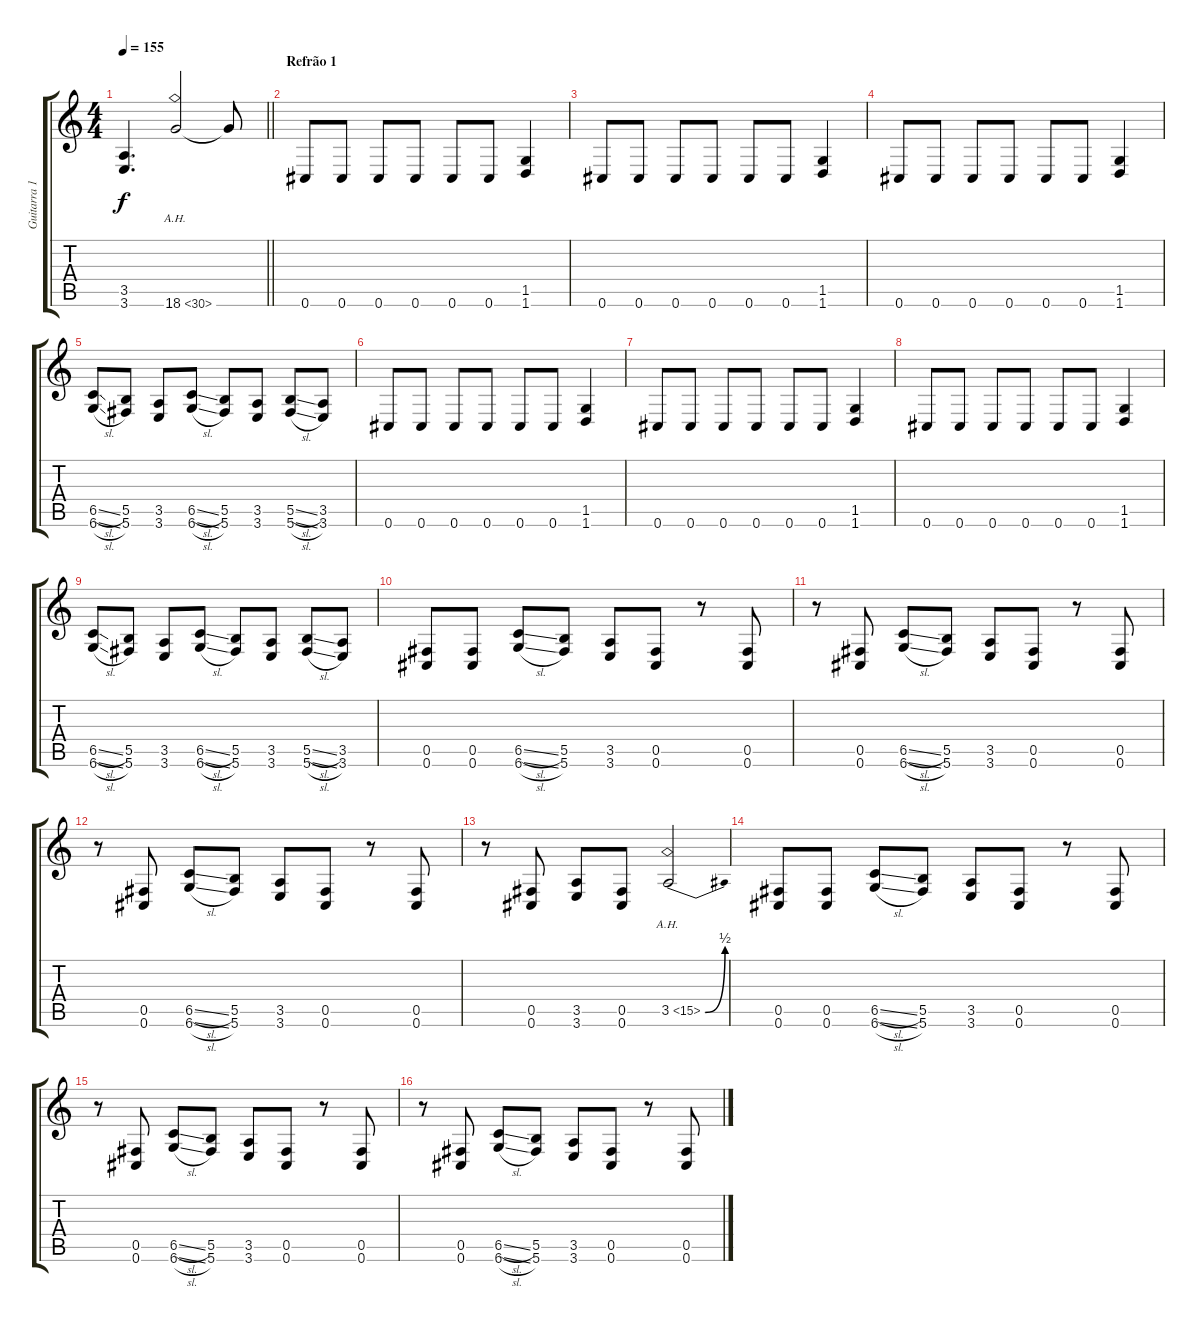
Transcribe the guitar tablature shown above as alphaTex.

\track ("Guitarra 1 -Zakk Wylde" "Guitarra 1") {instrument distortionguitar}
\staff {score tabs}
\tuning (Db4 Ab3 E3 B2 Gb2 Db2) {hide}
\ts (4 4)
\tempo 155
\clef g2
\barLineRight lightlight
\ks c
(3.5 3.6).4{d dy f} 18.6{ah 12}.2 18.6{t}.8 |
\section ("" "Refrão 1")
0.6.8 0.6.8 0.6.8 0.6.8 0.6.8 0.6.8 (1.5 1.6).4 |
0.6.8 0.6.8 0.6.8 0.6.8 0.6.8 0.6.8 (1.5 1.6).4 |
0.6.8 0.6.8 0.6.8 0.6.8 0.6.8 0.6.8 (1.5 1.6).4 |
(6.5{sl} 6.6{sl}).8 (5.5 5.6).8 (3.5 3.6).8 (6.5{sl} 6.6{sl}).8 (5.5 5.6).8 (3.5 3.6).8 (5.5{sl} 5.6{sl}).8 (3.5 3.6).8 |
0.6.8 0.6.8 0.6.8 0.6.8 0.6.8 0.6.8 (1.5 1.6).4 |
0.6.8 0.6.8 0.6.8 0.6.8 0.6.8 0.6.8 (1.5 1.6).4 |
0.6.8 0.6.8 0.6.8 0.6.8 0.6.8 0.6.8 (1.5 1.6).4 |
(6.5{sl} 6.6{sl}).8 (5.5 5.6).8 (3.5 3.6).8 (6.5{sl} 6.6{sl}).8 (5.5 5.6).8 (3.5 3.6).8 (5.5{sl} 5.6{sl}).8 (3.5 3.6).8 |
(0.5 0.6).8 (0.5 0.6).8 (6.5{sl} 6.6{sl}).8 (5.5 5.6).8 (3.5 3.6).8 (0.5 0.6).8 r.8 (0.5 0.6).8 |
r.8 (0.5 0.6).8 (6.5{sl} 6.6{sl}).8 (5.5 5.6).8 (3.5 3.6).8 (0.5 0.6).8 r.8 (0.5 0.6).8 |
r.8 (0.5 0.6).8 (6.5{sl} 6.6{sl}).8 (5.5 5.6).8 (3.5 3.6).8 (0.5 0.6).8 r.8 (0.5 0.6).8 |
r.8 (0.5 0.6).8 (3.5 3.6).8 (0.5 0.6).8 3.5{be (bend 0 0 60 2) ah 12}.2 |
(0.5 0.6).8 (0.5 0.6).8 (6.5{sl} 6.6{sl}).8 (5.5 5.6).8 (3.5 3.6).8 (0.5 0.6).8 r.8 (0.5 0.6).8 |
r.8 (0.5 0.6).8 (6.5{sl} 6.6{sl}).8 (5.5 5.6).8 (3.5 3.6).8 (0.5 0.6).8 r.8 (0.5 0.6).8 |
r.8 (0.5 0.6).8 (6.5{sl} 6.6{sl}).8 (5.5 5.6).8 (3.5 3.6).8 (0.5 0.6).8 r.8 (0.5 0.6).8
